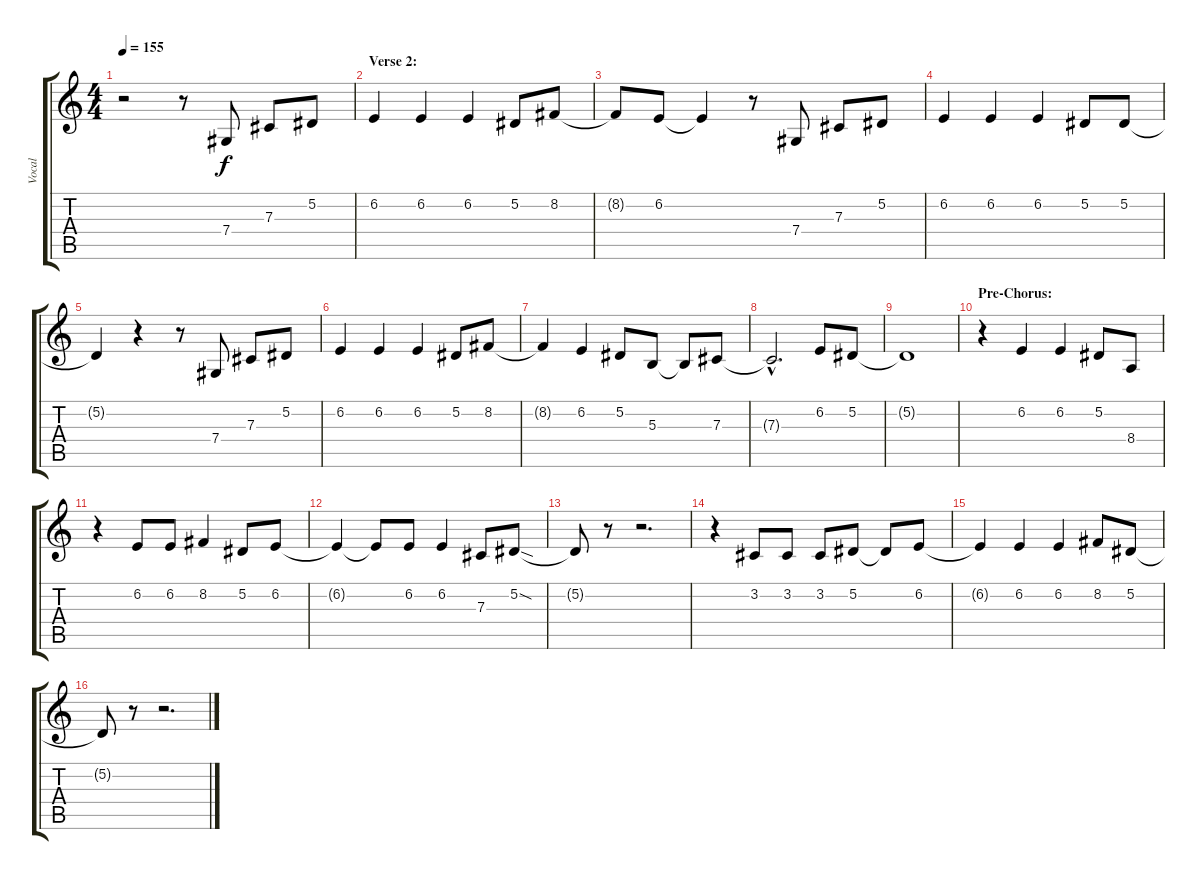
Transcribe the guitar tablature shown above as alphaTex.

\track ("Vocal" "Vocal") {instrument oboe}
\staff {score tabs}
\tuning (Eb4 Bb3 Gb3 Db3 Ab2 Eb2) {hide}
\ts (4 4)
\tempo 155
\clef g2
\ks c
r.2{dy f} r.8 7.4.8 7.3.8 5.2.8 |
\section ("" "Verse 2:")
6.2.4 6.2.4 6.2.4 5.2.8 8.2.8 |
8.2{t}.8 6.2.8 6.2{t}.4 r.8 7.4.8 7.3.8 5.2.8 |
6.2.4 6.2.4 6.2.4 5.2.8 5.2.8 |
5.2{t}.4 r.4 r.8 7.4.8 7.3.8 5.2.8 |
6.2.4 6.2.4 6.2.4 5.2.8 8.2.8 |
8.2{t}.4 6.2.4 5.2.8 5.3.8 5.3{t}.8 7.3.8 |
7.3{hac t}.2{d} 6.2.8 5.2.8 |
5.2{t}.1 |
\section ("" "Pre-Chorus:")
r.4 6.2.4 6.2.4 5.2.8 8.4.8 |
r.4 6.2.8 6.2.8 8.2.4 5.2.8 6.2.8 |
6.2{t}.4 6.2{t}.8 6.2.8 6.2.4 7.3.8 5.2{sod}.8 |
5.2{t}.8 r.8 r.2{d} |
r.4 3.2.8 3.2.8 3.2.8 5.2.8 5.2{t}.8 6.2.8 |
6.2{t}.4 6.2.4 6.2.4 8.2.8 5.2.8 |
5.2{t}.8 r.8 r.2{d}
